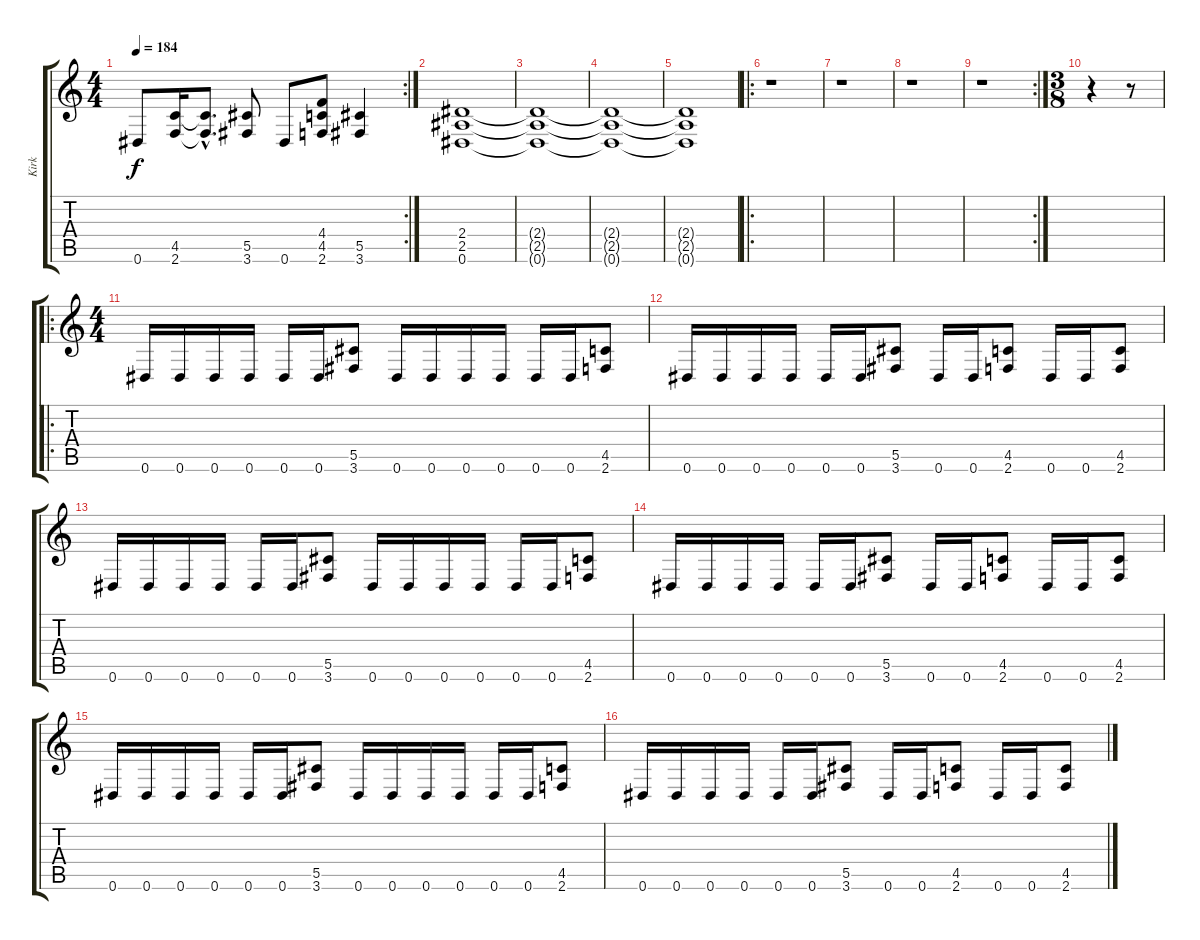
\track ("Kirk" "Kirk") {instrument overdrivenguitar}
\staff {score tabs}
\tuning (Eb4 Bb3 Gb3 Db3 Ab2 Eb2) {hide}
\rc 2
\ts (4 4)
\tempo 184
\clef g2
\ks c
0.6.8{dy f} (4.5 2.6).16 (4.5{hac t} 2.6{hac t}).8{d} (5.5 3.6).8 0.6.8 (4.4 4.5 2.6).8 (5.5 3.6).4 |
(2.4 2.5 0.6).1 |
(2.4{t} 2.5{t} 0.6{t}).1 |
(2.4{t} 2.5{t} 0.6{t}).1 |
(2.4{t} 2.5{t} 0.6{t}).1 |
\ro
r.1 |
r.1 |
r.1 |
\rc 2
r.1 |
\ts (3 8)
r.4 r.8 |
\ro
\ts (4 4)
0.6.16 0.6.16 0.6.16 0.6.16 0.6.16 0.6.16 (5.5 3.6).8 0.6.16 0.6.16 0.6.16 0.6.16 0.6.16 0.6.16 (4.5 2.6).8 |
0.6.16 0.6.16 0.6.16 0.6.16 0.6.16 0.6.16 (5.5 3.6).8 0.6.16 0.6.16 (4.5 2.6).8 0.6.16 0.6.16 (4.5 2.6).8 |
0.6.16 0.6.16 0.6.16 0.6.16 0.6.16 0.6.16 (5.5 3.6).8 0.6.16 0.6.16 0.6.16 0.6.16 0.6.16 0.6.16 (4.5 2.6).8 |
0.6.16 0.6.16 0.6.16 0.6.16 0.6.16 0.6.16 (5.5 3.6).8 0.6.16 0.6.16 (4.5 2.6).8 0.6.16 0.6.16 (4.5 2.6).8 |
0.6.16 0.6.16 0.6.16 0.6.16 0.6.16 0.6.16 (5.5 3.6).8 0.6.16 0.6.16 0.6.16 0.6.16 0.6.16 0.6.16 (4.5 2.6).8 |
0.6.16 0.6.16 0.6.16 0.6.16 0.6.16 0.6.16 (5.5 3.6).8 0.6.16 0.6.16 (4.5 2.6).8 0.6.16 0.6.16 (4.5 2.6).8
